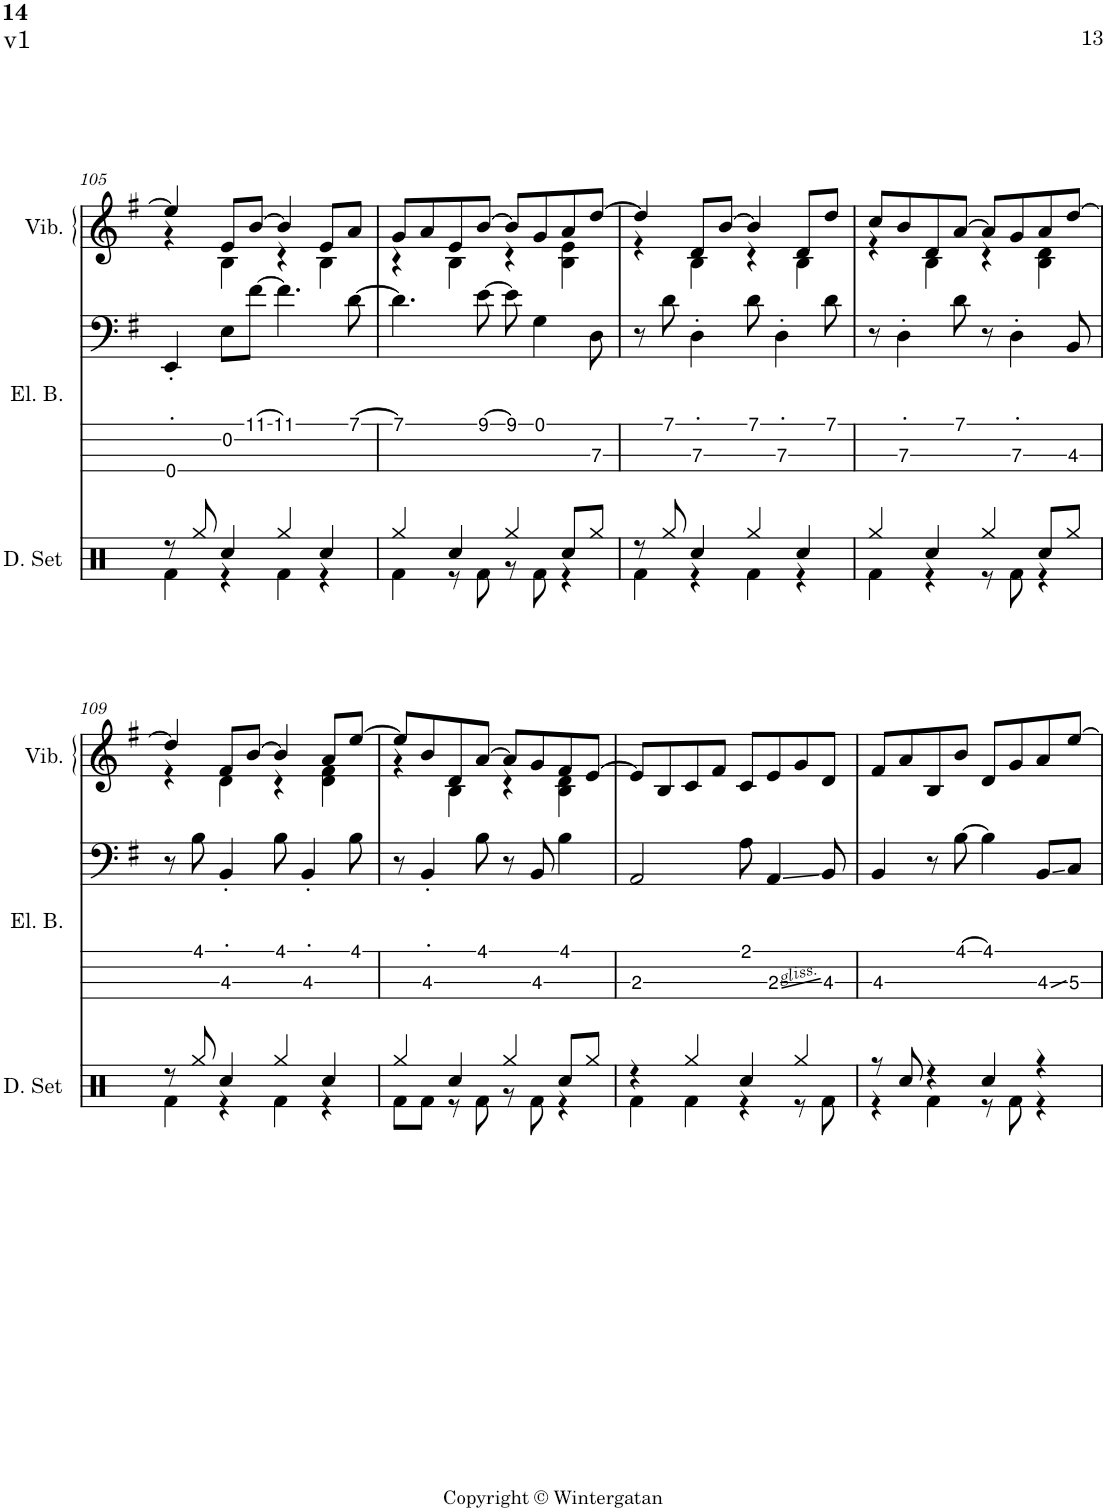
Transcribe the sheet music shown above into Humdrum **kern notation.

**kern	**kern	**kern	**kern
*part3	*part2	*part2	*part1
*staff4	*staff3	*staff2	*staff1
*I"Drumset	*I"Electric Bass	*	*I"Vibraphone
*I'D. Set	*I'El. B.	*	*I'Vib.
!!LO:PB:g=z
*clefX	*	*clefF4	*clefG2
*	*Trd7c12	*Trd7c12	*Trd-7c-12
*k[]	*k[f#]	*k[f#]	*k[f#]
*	*G:	*G:	*G:
*M4/4	*M4/4	*M4/4	*M4/4
=105	=105	=105	=105
*^	*	*	*^
8r	4Rf\	4EE'	4EE'/	4ee/]	4r
8Rgg/	.	.	.	.	.
4Rcc/	4r	8EL	8E\L	8e/L	4B\
.	.	[8f#J	[8f#\J	[8b/J	.
4Rgg/	4Rf\	4.f#]	4.f#\]	4b/]	4r
4Rcc/	4r	.	.	8e/L	4B\
.	.	[8d	[8d\	8a/J	.
=106	=106	=106	=106	=106	=106
4Rgg/	4Rf\	4.d]	4.d\]	8g/L	4r
.	.	.	.	8a/	.
4Rcc/	8r	.	.	8e/	4B\
.	8Rf\	[8e	[8e\	[8b/J	.
4Rgg/	8r	8e]	8e\]	8b/L]	4r
.	8Rf\	4G	4G\	8g/	.
8Rcc/L	4r	.	.	8a/	4B\ 4e\
8Rgg/J	.	8D	8D\	[8dd/J	.
=107	=107	=107	=107	=107	=107
8r	4Rf\	8r	8r	4dd/]	4r
8Rgg/	.	8d	8d\	.	.
4Rcc/	4r	4D'	4D'\	8d/L	4B\
.	.	.	.	[8b/J	.
4Rgg/	4Rf\	8d	8d\	4b/]	4r
.	.	4D'	4D'\	.	.
4Rcc/	4r	.	.	8d/L	4B\
.	.	8d	8d\	8dd/J	.
=108	=108	=108	=108	=108	=108
4Rgg/	4Rf\	8r	8r	8cc/L	4r
.	.	4D'	4D'\	8b/	.
4Rcc/	4r	.	.	8d/	4B\
.	.	8d	8d\	[8a/J	.
4Rgg/	8r	8r	8r	8a/L]	4r
.	8Rf\	4D'	4D'\	8g/	.
8Rcc/L	4r	.	.	8a/	4B\ 4d\
8Rgg/J	.	8BB	8BB/	[8dd/J	.
!!LO:LB:g=z	!!
=109	=109	=109	=109	=109	=109
8r	4Rf\	8r	8r	4dd/]	4r
8Rgg/	.	8B	8B\	.	.
4Rcc/	4r	4BB'	4BB'/	8f#/L	4d\
.	.	.	.	[8b/J	.
4Rgg/	4Rf\	8B	8B\	4b/]	4r
.	.	4BB'	4BB'/	.	.
4Rcc/	4r	.	.	8a/L	4d\ 4f#\
.	.	8B	8B\	[8ee/J	.
=110	=110	=110	=110	=110	=110
4Rgg/	8Rf\L	8r	8r	8ee/L]	4r
.	8Rf\J	4BB'	4BB'/	8b/	.
4Rcc/	8r	.	.	8d/	4B\
.	8Rf\	8B	8B\	[8a/J	.
4Rgg/	8r	8r	8r	8a/L]	4r
.	8Rf\	8BB	8BB/	8g/	.
8Rcc/L	4r	4B	4B\	8f#/	4B\ 4d\
8Rgg/J	.	.	.	[8e/J	.
*	*	*	*	*v	*v
=111	=111	=111	=111	=111
4r	4Rf\	2AA	2AA/	8e/L]
.	.	.	.	8B/
4Rgg/	4Rf\	.	.	8c/
.	.	.	.	8f#/J
4Rcc/	4r	8A	8A\	8c/L
.	.	4AA	4AA/	8e/
4Rgg/	8r	.	.	8g/
.	8Rf\	8BB	8BB/	8d/J
=112	=112	=112	=112	=112
8r	4r	4BB	4BB/	8f#/L
8Rcc/	.	.	.	8a/
4r	4Rf\	8r	8r	8B/
.	.	[8B	[8B\	8b/J
4Rcc/	8r	4B]	4B\]	8d/L
.	8Rf\	.	.	8g/
4r	4r	8BBL	8BB/L	8a/
.	.	8CJ	8C/J	[8ee/J
*v	*v	*	*	*
=	=	=	=
*-	*-	*-	*-
